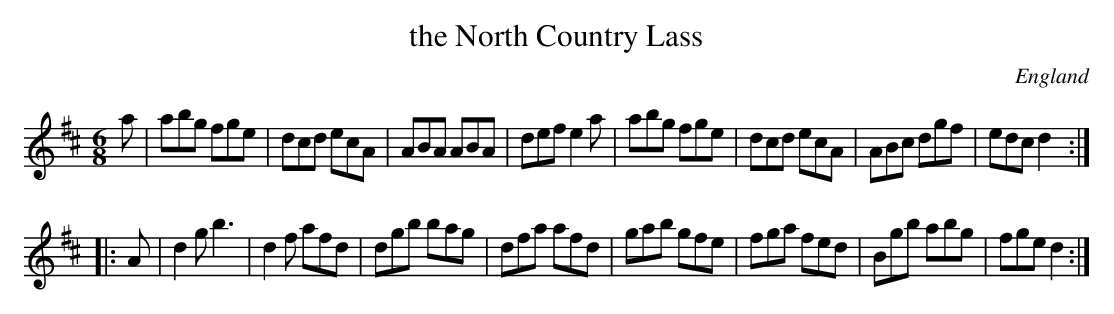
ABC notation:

X:1
T:the North Country Lass
M:6/8
O:England
K:D major
a|\
abg fge| dcd ecA| ABA ABA| def e2a|\
abg fge| dcd ecA| ABc dgf| edc d2::
A|\
d2g b3| d2f afd| dgb bag| dfa afd|\
gab gfe| fga fed| Bgb abg| fge d2:|
